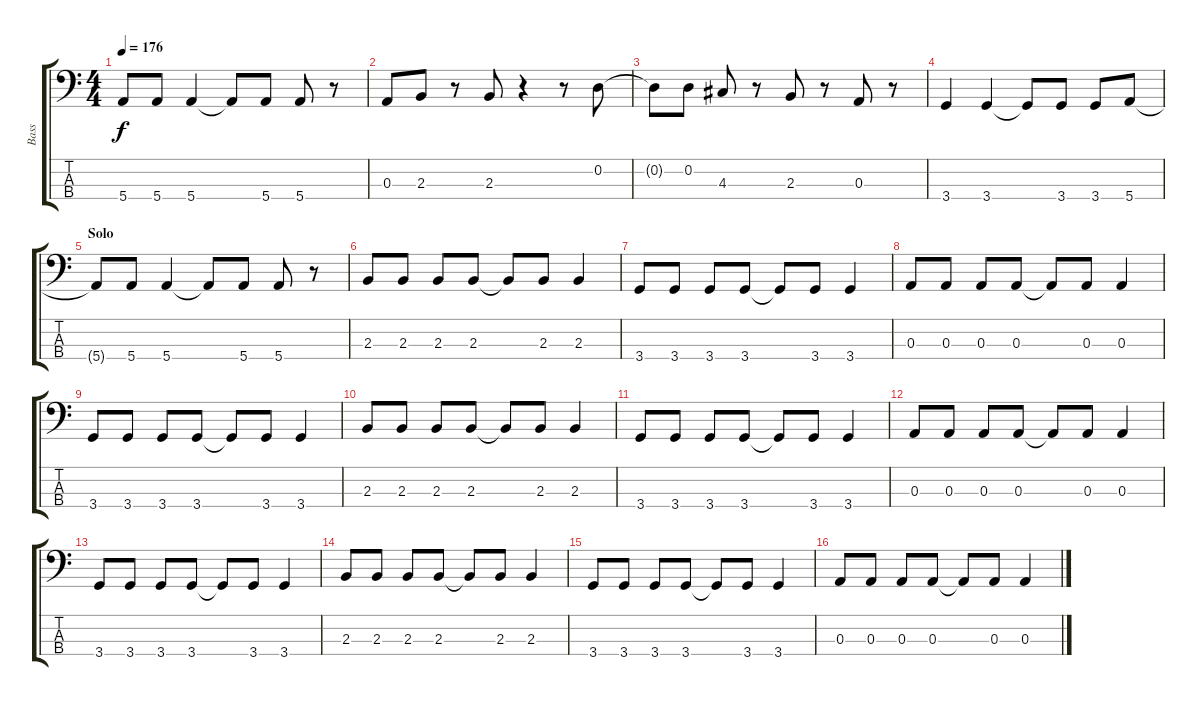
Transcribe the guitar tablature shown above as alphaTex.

\track ("Bass" "Bass") {instrument electricbasspick}
\staff {score tabs}
\tuning (G2 D2 A1 E1) {hide}
\ts (4 4)
\tempo 176
\clef f4
\ks c
5.4{t}.8{dy f} 5.4.8 5.4.4 5.4{t}.8 5.4.8 5.4.8 r.8 |
0.3.8 2.3.8 r.8 2.3.8 r.4 r.8 0.2.8 |
0.2{t}.8 0.2.8 4.3.8 r.8 2.3.8 r.8 0.3.8 r.8 |
3.4.4 3.4.4 3.4{t}.8 3.4.8 3.4.8 5.4.8 |
\section ("" "Solo")
5.4{t}.8 5.4.8 5.4.4 5.4{t}.8 5.4.8 5.4.8 r.8 |
2.3.8 2.3.8 2.3.8 2.3.8 2.3{t}.8 2.3.8 2.3.4 |
3.4.8 3.4.8 3.4.8 3.4.8 3.4{t}.8 3.4.8 3.4.4 |
0.3.8 0.3.8 0.3.8 0.3.8 0.3{t}.8 0.3.8 0.3.4 |
3.4.8 3.4.8 3.4.8 3.4.8 3.4{t}.8 3.4.8 3.4.4 |
2.3.8 2.3.8 2.3.8 2.3.8 2.3{t}.8 2.3.8 2.3.4 |
3.4.8 3.4.8 3.4.8 3.4.8 3.4{t}.8 3.4.8 3.4.4 |
0.3.8 0.3.8 0.3.8 0.3.8 0.3{t}.8 0.3.8 0.3.4 |
3.4.8 3.4.8 3.4.8 3.4.8 3.4{t}.8 3.4.8 3.4.4 |
2.3.8 2.3.8 2.3.8 2.3.8 2.3{t}.8 2.3.8 2.3.4 |
3.4.8 3.4.8 3.4.8 3.4.8 3.4{t}.8 3.4.8 3.4.4 |
0.3.8 0.3.8 0.3.8 0.3.8 0.3{t}.8 0.3.8 0.3.4
